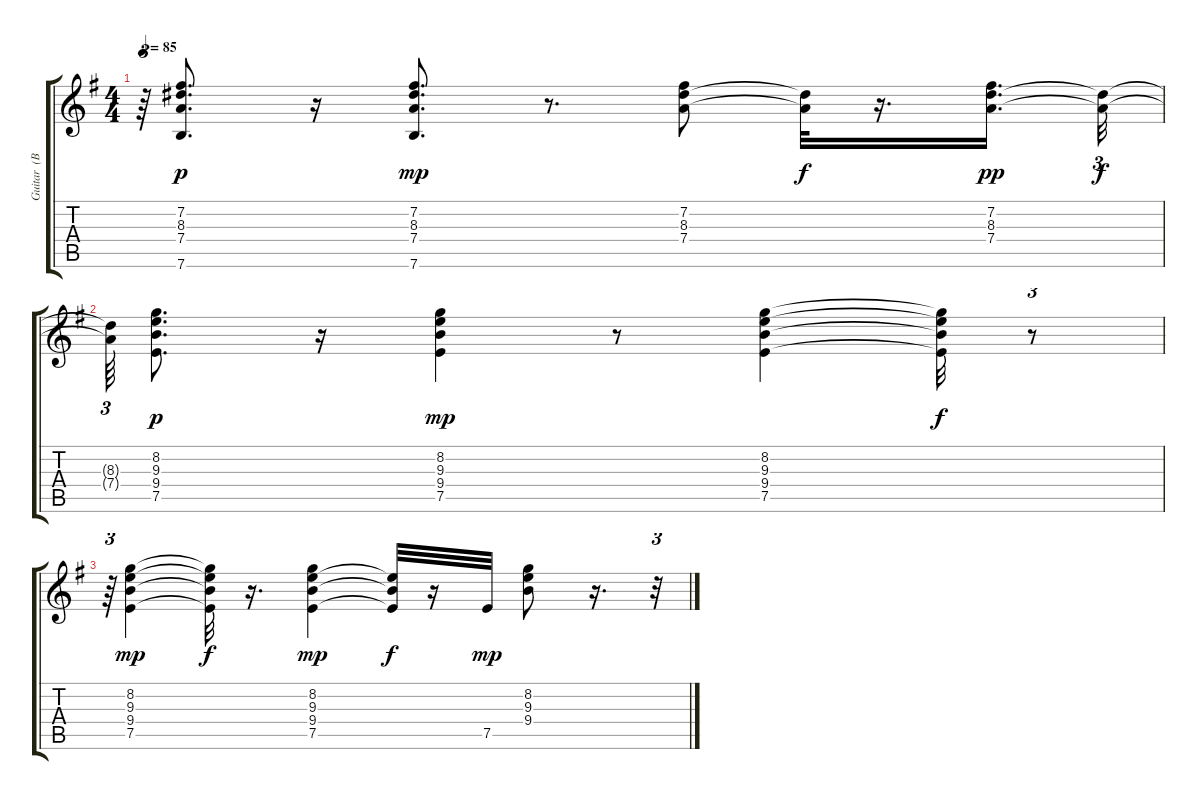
\track ("Guitar  (BB)" "Guitar  (B") {instrument acousticguitarnylon}
\staff {score tabs}
\tuning (E4 B3 G3 D3 A2 E2) {hide}
\ts (4 4)
\tempo 85
\clef g2
\ks eminor
r.64{tu (3 2) dy f} (7.2 8.3 7.4 7.6).8{d dy p} r.16 (7.2 8.3 7.4 7.6).8{d dy mp} r.8{d} (7.2 8.3 7.4).8 (8.3{t} 7.4{t}).32{dy f} r.16{d} (7.2 8.3 7.4).16{d dy pp} (8.3{t} 7.4{t}).32{tu (3 2) dy f} |
(8.3{t} 7.4{t}).64{tu (3 2)} (8.2 9.3 9.4 7.5).8{d dy p} r.16 (8.2 9.3 9.4 7.5).4{dy mp} r.8 (8.2 9.3 9.4 7.5).4 (8.2{t} 9.3{t} 9.4{t} 7.5{t}).32{dy f} r.8{tu (3 2)} |
r.64{tu (3 2)} (8.2 9.3 9.4 7.5).4{dy mp} (8.2{t} 9.3{t} 9.4{t} 7.5{t}).32{dy f} r.16{d} (8.2 9.3 9.4 7.5).4{dy mp} (9.3{t} 9.4{t} 7.5{t}).32{dy f} r.16 7.5.32{dy mp} (8.2 9.3 9.4).8 r.16{d} r.32{tu (3 2)}
